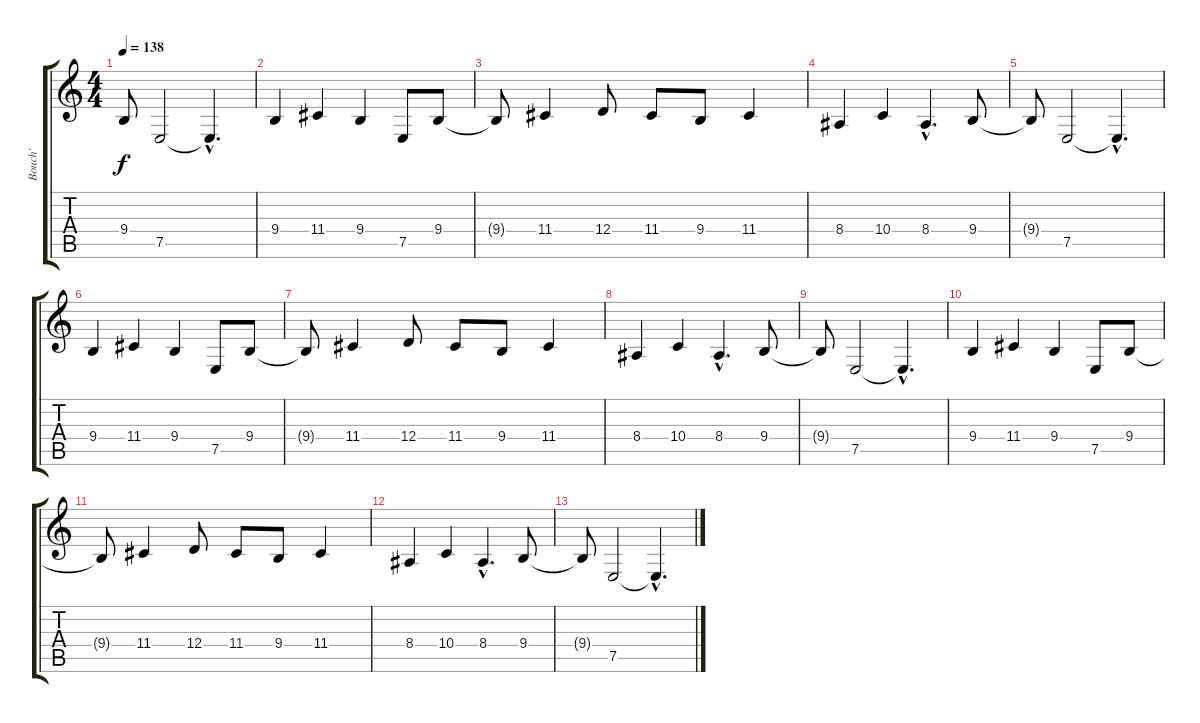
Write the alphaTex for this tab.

\track ("Bouch'" "Bouch'") {instrument trombone}
\staff {score tabs}
\tuning (E4 B3 G3 D3 A2 E2) {hide}
\ts (4 4)
\tempo 138
\clef g2
\ks c
9.4{t}.8{dy f} 7.5.2 7.5{hac t}.4{d} |
9.4.4 11.4.4 9.4.4 7.5.8 9.4.8 |
9.4{t}.8 11.4.4 12.4.8 11.4.8 9.4.8 11.4.4 |
8.4.4 10.4.4 8.4{hac}.4{d} 9.4.8 |
9.4{t}.8 7.5.2 7.5{hac t}.4{d} |
9.4.4 11.4.4 9.4.4 7.5.8 9.4.8 |
9.4{t}.8 11.4.4 12.4.8 11.4.8 9.4.8 11.4.4 |
8.4.4 10.4.4 8.4{hac}.4{d} 9.4.8 |
9.4{t}.8 7.5.2 7.5{hac t}.4{d} |
9.4.4 11.4.4 9.4.4 7.5.8 9.4.8 |
9.4{t}.8 11.4.4 12.4.8 11.4.8 9.4.8 11.4.4 |
8.4.4 10.4.4 8.4{hac}.4{d} 9.4.8 |
9.4{t}.8 7.5.2 7.5{hac t}.4{d}
